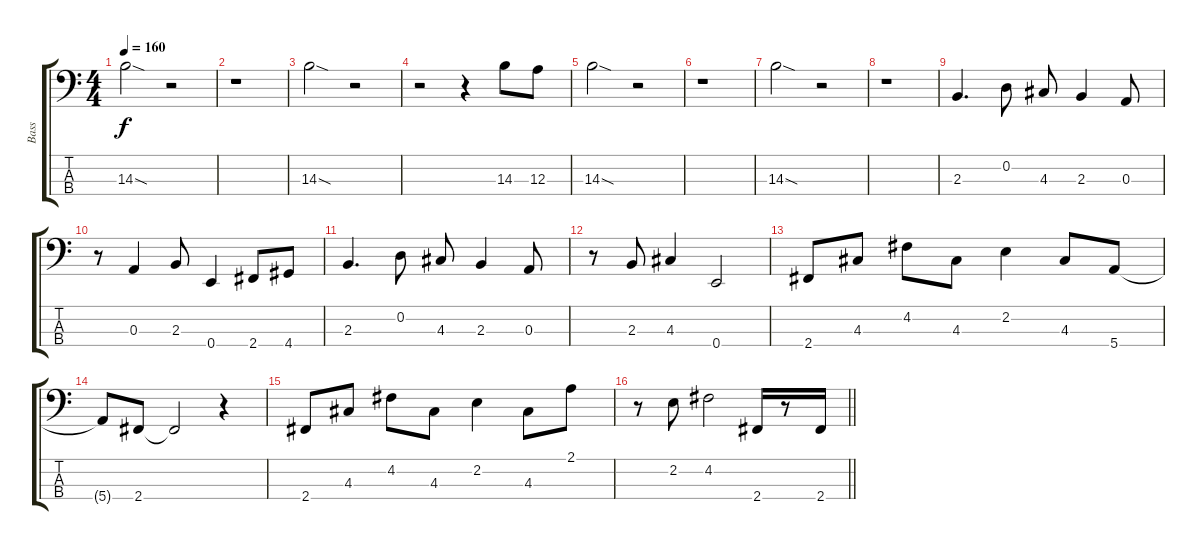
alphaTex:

\track ("Bass" "Bass") {instrument electricbasspick}
\staff {score tabs}
\tuning (G2 D2 A1 E1) {hide}
\ts (4 4)
\tempo 160
\clef f4
\ks c
14.3{sod}.2{dy f instrument electricbasspick} r.2 |
r.1 |
14.3{sod}.2 r.2 |
r.2 r.4 14.3.8 12.3.8 |
14.3{sod}.2 r.2 |
r.1 |
14.3{sod}.2 r.2 |
r.1 |
2.3.4{d} 0.2.8 4.3.8 2.3.4 0.3.8 |
r.8 0.3.4 2.3.8 0.4.4 2.4.8 4.4.8 |
2.3.4{d} 0.2.8 4.3.8 2.3.4 0.3.8 |
r.8 2.3.8 4.3.4 0.4.2 |
2.4.8 4.3.8 4.2.8 4.3.8 2.2.4 4.3.8 5.4.8 |
5.4{t}.8 2.4.8 2.4{t}.2 r.4 |
2.4.8 4.3.8 4.2.8 4.3.8 2.2.4 4.3.8 2.1.8 |
\barLineRight lightlight
r.8 2.2.8 4.2.2 2.4.16 r.8 2.4.16
